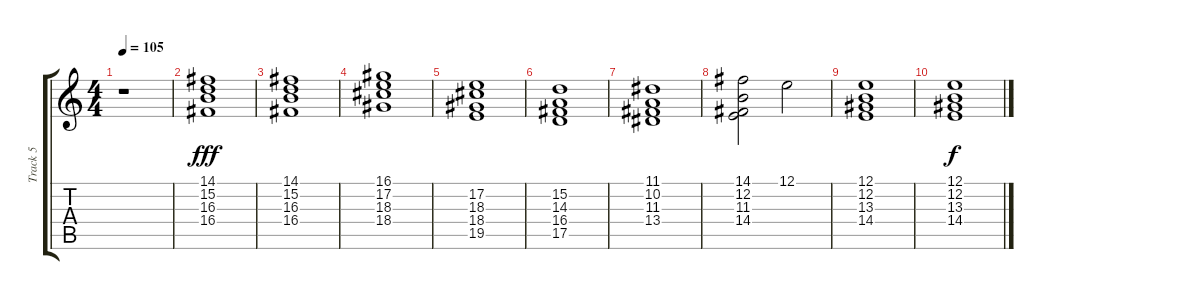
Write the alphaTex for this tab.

\track ("Track 5" "Track 5") {instrument stringensemble1}
\staff {score tabs}
\tuning (E4 B3 G3 D3 A2 E2) {hide}
\ts (4 4)
\tempo 105
\clef g2
\ks c
r.1{dy fff} |
(14.1 15.2 16.3 16.4).1 |
(14.1 15.2 16.3 16.4).1 |
(16.1 17.2 18.3 18.4).1 |
(17.2 18.3 18.4 19.5).1 |
(15.2 14.3 16.4 17.5).1 |
(11.1 10.2 11.3 13.4).1 |
(14.1 12.2 11.3 14.4).2 12.1.2 |
(12.1 12.2 13.3 14.4).1 |
(12.1 12.2 13.3 14.4).1{dy f}
